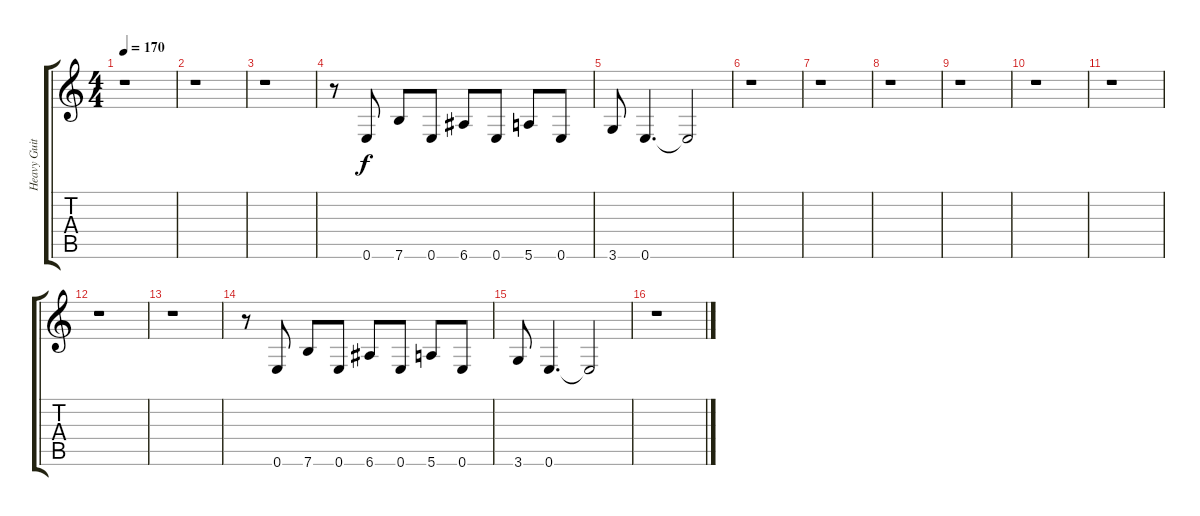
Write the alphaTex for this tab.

\track ("Heavy Guitar" "Heavy Guit") {instrument overdrivenguitar}
\staff {score tabs}
\tuning (E4 B3 G3 D3 A2 E2) {hide}
\ts (4 4)
\tempo 170
\clef g2
\ks c
r.1{dy f} |
r.1 |
r.1 |
r.8 0.6.8 7.6.8 0.6.8 6.6.8 0.6.8 5.6.8 0.6.8 |
3.6.8 0.6.4{d} 0.6{t}.2 |
r.1 |
r.1 |
r.1 |
r.1 |
r.1 |
r.1 |
r.1 |
r.1 |
r.8 0.6.8 7.6.8 0.6.8 6.6.8 0.6.8 5.6.8 0.6.8 |
3.6.8 0.6.4{d} 0.6{t}.2 |
r.1
